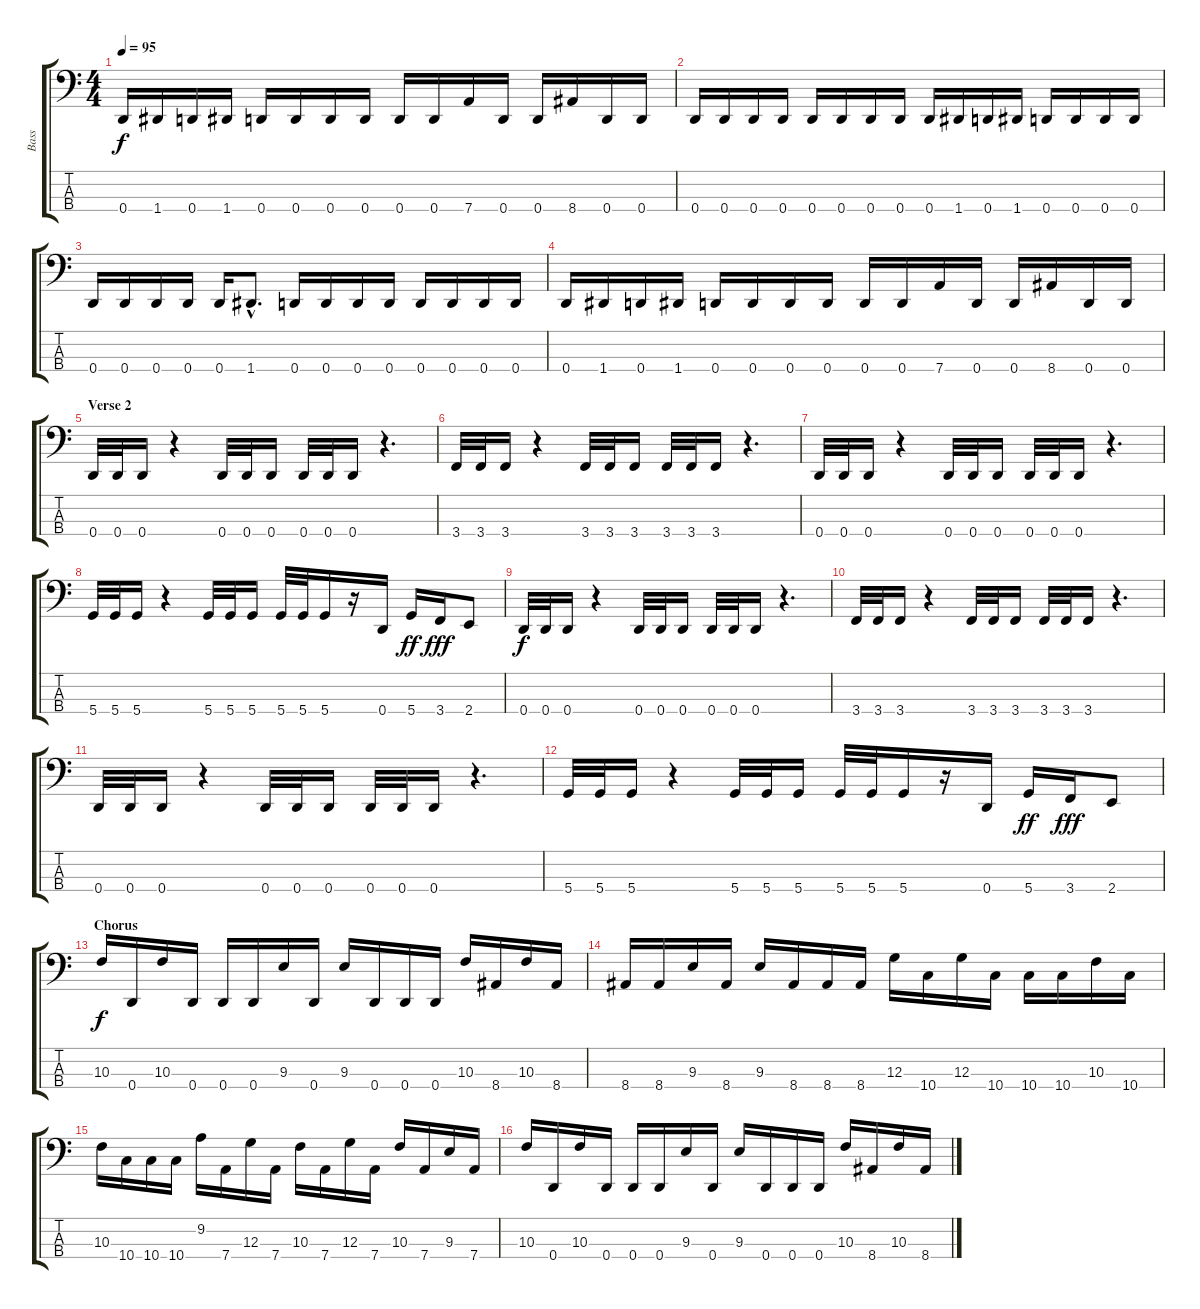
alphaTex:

\track ("Bass" "Bass") {instrument electricbasspick}
\staff {score tabs}
\tuning (F2 C2 G1 D1) {hide}
\ts (4 4)
\tempo 95
\clef f4
\ks c
0.4.16{dy f} 1.4.16 0.4.16 1.4.16 0.4.16 0.4.16 0.4.16 0.4.16 0.4.16 0.4.16 7.4.16 0.4.16 0.4.16 8.4.16 0.4.16 0.4.16 |
0.4.16 0.4.16 0.4.16 0.4.16 0.4.16 0.4.16 0.4.16 0.4.16 0.4.16 1.4.16 0.4.16 1.4.16 0.4.16 0.4.16 0.4.16 0.4.16 |
0.4.16 0.4.16 0.4.16 0.4.16 0.4.16 1.4{hac}.8{d} 0.4.16 0.4.16 0.4.16 0.4.16 0.4.16 0.4.16 0.4.16 0.4.16 |
0.4.16 1.4.16 0.4.16 1.4.16 0.4.16 0.4.16 0.4.16 0.4.16 0.4.16 0.4.16 7.4.16 0.4.16 0.4.16 8.4.16 0.4.16 0.4.16 |
\section ("" "Verse 2")
0.4.32 0.4.32 0.4.16 r.4 0.4.32 0.4.32 0.4.16 0.4.32 0.4.32 0.4.16 r.4{d} |
3.4.32 3.4.32 3.4.16 r.4 3.4.32 3.4.32 3.4.16 3.4.32 3.4.32 3.4.16 r.4{d} |
0.4.32 0.4.32 0.4.16 r.4 0.4.32 0.4.32 0.4.16 0.4.32 0.4.32 0.4.16 r.4{d} |
5.4.32 5.4.32 5.4.16 r.4 5.4.32 5.4.32 5.4.16 5.4.32 5.4.32 5.4.16 r.16 0.4.16 5.4.16{dy ff} 3.4.16{dy fff} 2.4.8 |
0.4.32{dy f} 0.4.32 0.4.16 r.4 0.4.32 0.4.32 0.4.16 0.4.32 0.4.32 0.4.16 r.4{d} |
3.4.32 3.4.32 3.4.16 r.4 3.4.32 3.4.32 3.4.16 3.4.32 3.4.32 3.4.16 r.4{d} |
0.4.32 0.4.32 0.4.16 r.4 0.4.32 0.4.32 0.4.16 0.4.32 0.4.32 0.4.16 r.4{d} |
5.4.32 5.4.32 5.4.16 r.4 5.4.32 5.4.32 5.4.16 5.4.32 5.4.32 5.4.16 r.16 0.4.16 5.4.16{dy ff} 3.4.16{dy fff} 2.4.8 |
\section ("" "Chorus")
10.3.16{dy f} 0.4.16 10.3.16 0.4.16 0.4.16 0.4.16 9.3.16 0.4.16 9.3.16 0.4.16 0.4.16 0.4.16 10.3.16 8.4.16 10.3.16 8.4.16 |
8.4.16 8.4.16 9.3.16 8.4.16 9.3.16 8.4.16 8.4.16 8.4.16 12.3.16 10.4.16 12.3.16 10.4.16 10.4.16 10.4.16 10.3.16 10.4.16 |
10.3.16 10.4.16 10.4.16 10.4.16 9.2.16 7.4.16 12.3.16 7.4.16 10.3.16 7.4.16 12.3.16 7.4.16 10.3.16 7.4.16 9.3.16 7.4.16 |
10.3.16 0.4.16 10.3.16 0.4.16 0.4.16 0.4.16 9.3.16 0.4.16 9.3.16 0.4.16 0.4.16 0.4.16 10.3.16 8.4.16 10.3.16 8.4.16
